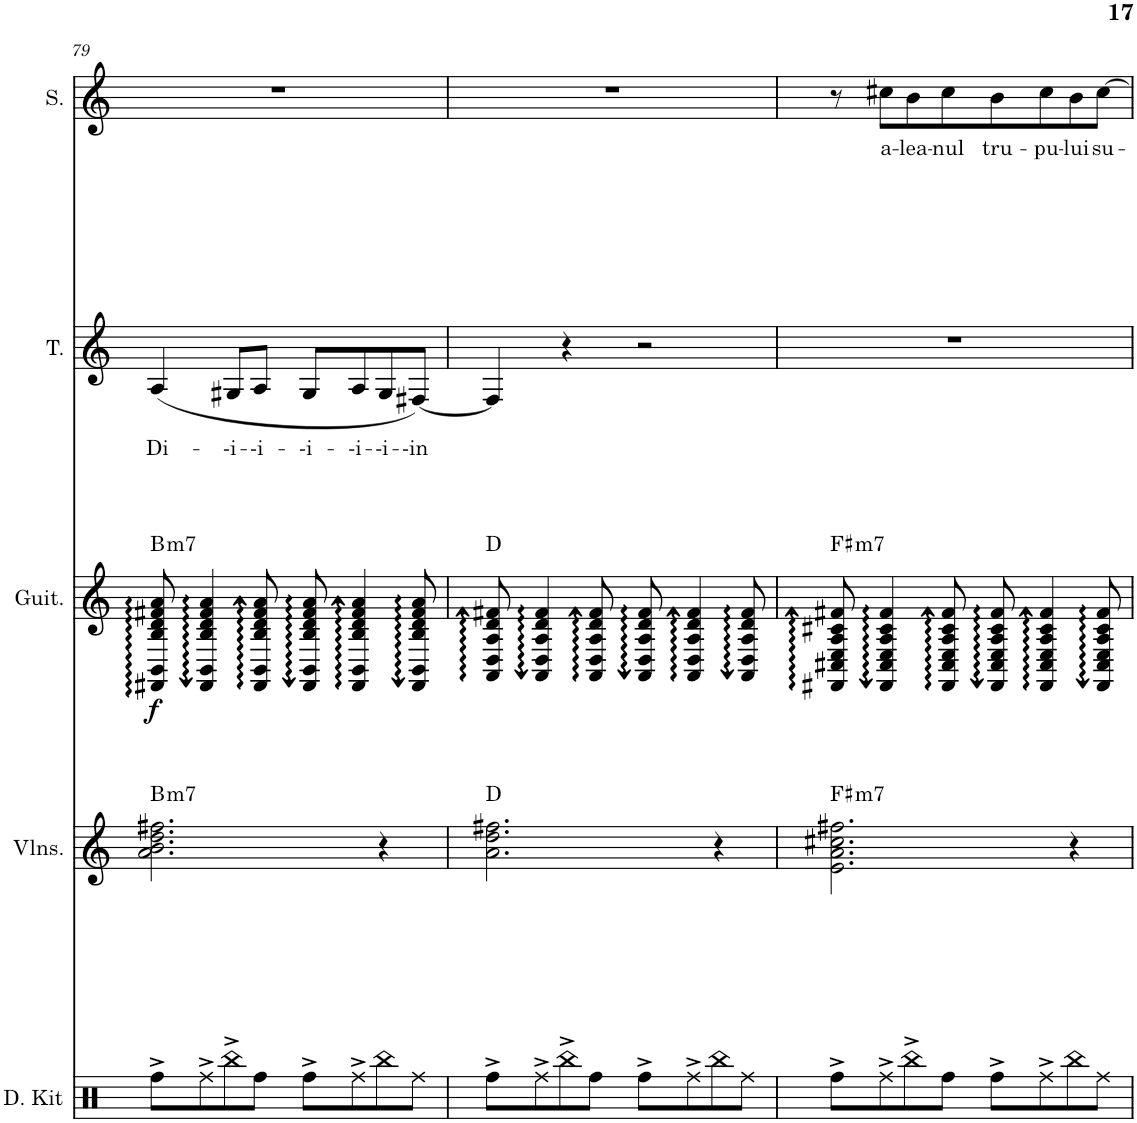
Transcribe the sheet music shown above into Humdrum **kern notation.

**kern	**kern	**harte	**kern	**dynam	**harte	**kern	**text	**kern	**text
*part5	*part4	*part4	*part3	*part3	*part3	*part2	*part2	*part1	*part1
*staff5	*staff4	*	*staff3	*staff3	*	*staff2	*staff2	*staff1	*staff1
*I"Drum Kit	*I"Violins	*	*I"Classical Guitar	*	*	*I"Tenor	*	*I"Soprano	*
*I'D. Kit	*I'Vlns.	*	*I'Guit.	*	*	*I'T.	*	*I'S.	*
!!LO:PB:g=z
*clefX	*clefG2	*	*clefG2	*	*	*clefG2	*	*clefG2	*
*k[]	*k[]	*	*k[]	*	*	*k[]	*	*k[]	*
*M4/4	*M4/4	*	*M4/4	*	*	*M4/4	*	*M4/4	*
=79	=79	=79	=79	=79	=79	=79	=79	=79	=79
!	!	!LO:H:kt=m7	!	!LO:DY:b	!LO:H:kt=m7	!	!LO:LY:b	!	!
8Rff^\L	2.a\ 2.b\ 2.dd\ 2.ff#X\	B:min7	8FF#X/ 8BB/ 8B/ 8d/ 8f#X/ 8a/	f	B:min7	(<4A/	Di-	1r	.
8Rff^\	.	.	4FF#/ 4BB/ 4B/ 4d/ 4f#/ 4a/	.	.	.	.	.	.
!	!	!	!	!	!	!	!LO:LY:b	!	!
8Rbb^\	.	.	.	.	.	8G#X/L	--i-	.	.
!	!	!	!	!	!	!	!LO:LY:b	!	!
8Rff\J	.	.	8FF#/ 8BB/ 8B/ 8d/ 8f#/ 8a/	.	.	8A/J	--i-	.	.
!	!	!	!	!	!	!	!LO:LY:b	!	!
8Rff^\L	.	.	8FF#/ 8BB/ 8B/ 8d/ 8f#/ 8a/	.	.	8G#/L	--i-	.	.
!	!	!	!	!	!	!	!LO:LY:b	!	!
8Rff^\	.	.	4FF#/ 4BB/ 4B/ 4d/ 4f#/ 4a/	.	.	8A/	--i-	.	.
!	!	!	!	!	!	!	!LO:LY:b	!	!
8Rbb\	4r	.	.	.	.	8G#/	--i-	.	.
!	!	!	!	!	!	!	!LO:LY:b	!	!
8Rff\J	.	.	8FF#/ 8BB/ 8B/ 8d/ 8f#/ 8a/	.	.	[8F#X/J)	--in	.	.
=80	=80	=80	=80	=80	=80	=80	=80	=80	=80
8Rff^\L	2.a\ 2.dd\ 2.ff#X\	D:maj	8AA/ 8D/ 8A/ 8d/ 8f#X/	.	D:maj	4F#/]	.	1r	.
8Rff^\	.	.	4AA/ 4D/ 4A/ 4d/ 4f#/	.	.	.	.	.	.
8Rbb^\	.	.	.	.	.	4r	.	.	.
8Rff\J	.	.	8AA/ 8D/ 8A/ 8d/ 8f#/	.	.	.	.	.	.
8Rff^\L	.	.	8AA/ 8D/ 8A/ 8d/ 8f#/	.	.	2r	.	.	.
8Rff^\	.	.	4AA/ 4D/ 4A/ 4d/ 4f#/	.	.	.	.	.	.
8Rbb\	4r	.	.	.	.	.	.	.	.
8Rff\J	.	.	8AA/ 8D/ 8A/ 8d/ 8f#/	.	.	.	.	.	.
=81	=81	=81	=81	=81	=81	=81	=81	=81	=81
!	!	!LO:H:kt=m7	!	!	!LO:H:kt=m7	!	!	!	!
8Rff^\L	2.e\ 2.a\ 2.cc#X\ 2.ff#X\	F#:min7	8FF#X/ 8C#X/ 8E/ 8A/ 8c#X/ 8f#X/	.	F#:min7	1r	.	8r	.
!	!	!	!	!	!	!	!	!	!LO:LY:b
8Rff^\	.	.	4FF#/ 4C#/ 4E/ 4A/ 4c#/ 4f#/	.	.	.	.	8cc#X\L	a-
!	!	!	!	!	!	!	!	!	!LO:LY:b
8Rbb^\	.	.	.	.	.	.	.	8b\	-lea-
!	!	!	!	!	!	!	!	!	!LO:LY:b
8Rff\J	.	.	8FF#/ 8C#/ 8E/ 8A/ 8c#/ 8f#/	.	.	.	.	8cc#\	-nul
!	!	!	!	!	!	!	!	!	!LO:LY:b
8Rff^\L	.	.	8FF#/ 8C#/ 8E/ 8A/ 8c#/ 8f#/	.	.	.	.	8b\	tru-
!	!	!	!	!	!	!	!	!	!LO:LY:b
8Rff^\	.	.	4FF#/ 4C#/ 4E/ 4A/ 4c#/ 4f#/	.	.	.	.	8cc#\	-pu-
!	!	!	!	!	!	!	!	!	!LO:LY:b
8Rbb\	4r	.	.	.	.	.	.	8b\	-lui
!	!	!	!	!	!	!	!	!	!LO:LY:b
8Rff\J	.	.	8FF#/ 8C#/ 8E/ 8A/ 8c#/ 8f#/	.	.	.	.	[8cc#\J	su-
=	=	=	=	=	=	=	=	=	=
*-	*-	*-	*-	*-	*-	*-	*-	*-	*-
